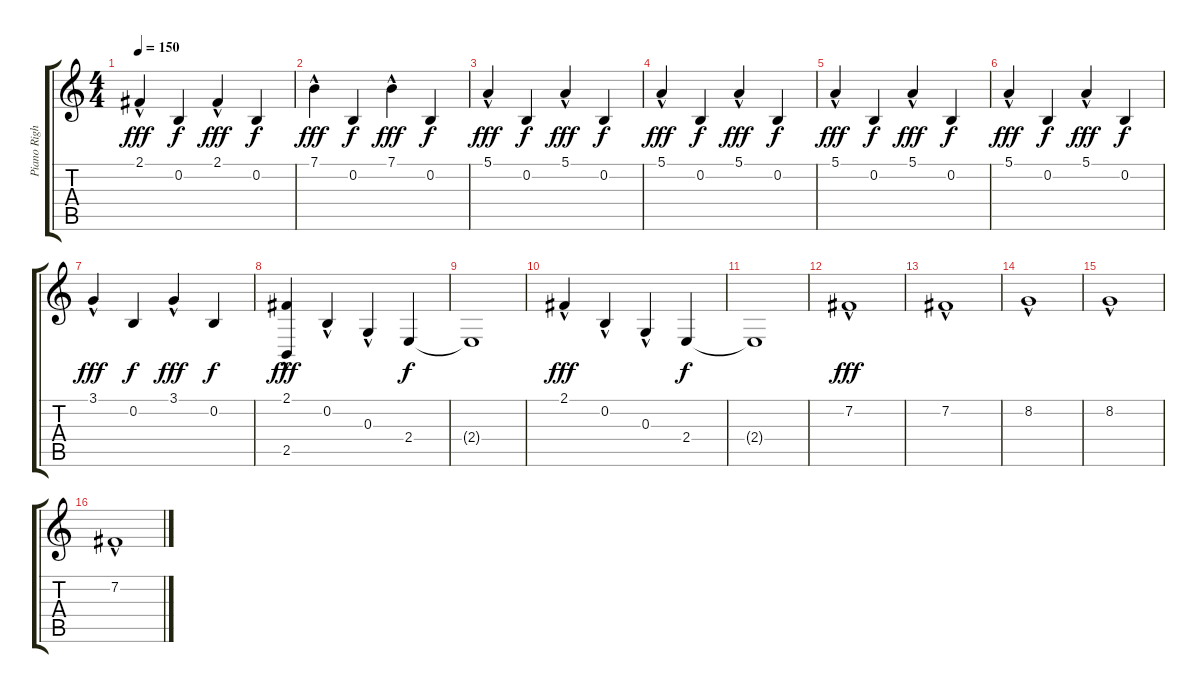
\track ("Piano Right Hand" "Piano Righ") {instrument brightacousticpiano}
\staff {score tabs}
\tuning (E4 B3 G3 D3 A2 E2) {hide}
\ts (4 4)
\tempo 150
\clef g2
\ks c
2.1{hac}.4{dy fff} 0.2.4{dy f} 2.1{hac}.4{dy fff} 0.2.4{dy f} |
7.1{hac}.4{dy fff} 0.2.4{dy f} 7.1{hac}.4{dy fff} 0.2.4{dy f} |
5.1{hac}.4{dy fff} 0.2.4{dy f} 5.1{hac}.4{dy fff} 0.2.4{dy f} |
5.1{hac}.4{dy fff} 0.2.4{dy f} 5.1{hac}.4{dy fff} 0.2.4{dy f} |
5.1{hac}.4{dy fff} 0.2.4{dy f} 5.1{hac}.4{dy fff} 0.2.4{dy f} |
5.1{hac}.4{dy fff} 0.2.4{dy f} 5.1{hac}.4{dy fff} 0.2.4{dy f} |
3.1{hac}.4{dy fff} 0.2.4{dy f} 3.1{hac}.4{dy fff} 0.2.4{dy f} |
(2.1{hac} 2.5).4{dy fff instrument brightacousticpiano} 0.2{hac}.4 0.3{hac}.4 2.4.4{dy f} |
2.4{t}.1 |
2.1{hac}.4{dy fff} 0.2{hac}.4 0.3{hac}.4 2.4.4{dy f} |
2.4{t}.1 |
7.2{hac}.1{dy fff} |
7.2{hac}.1 |
8.2{hac}.1 |
8.2{hac}.1 |
7.2{hac}.1
